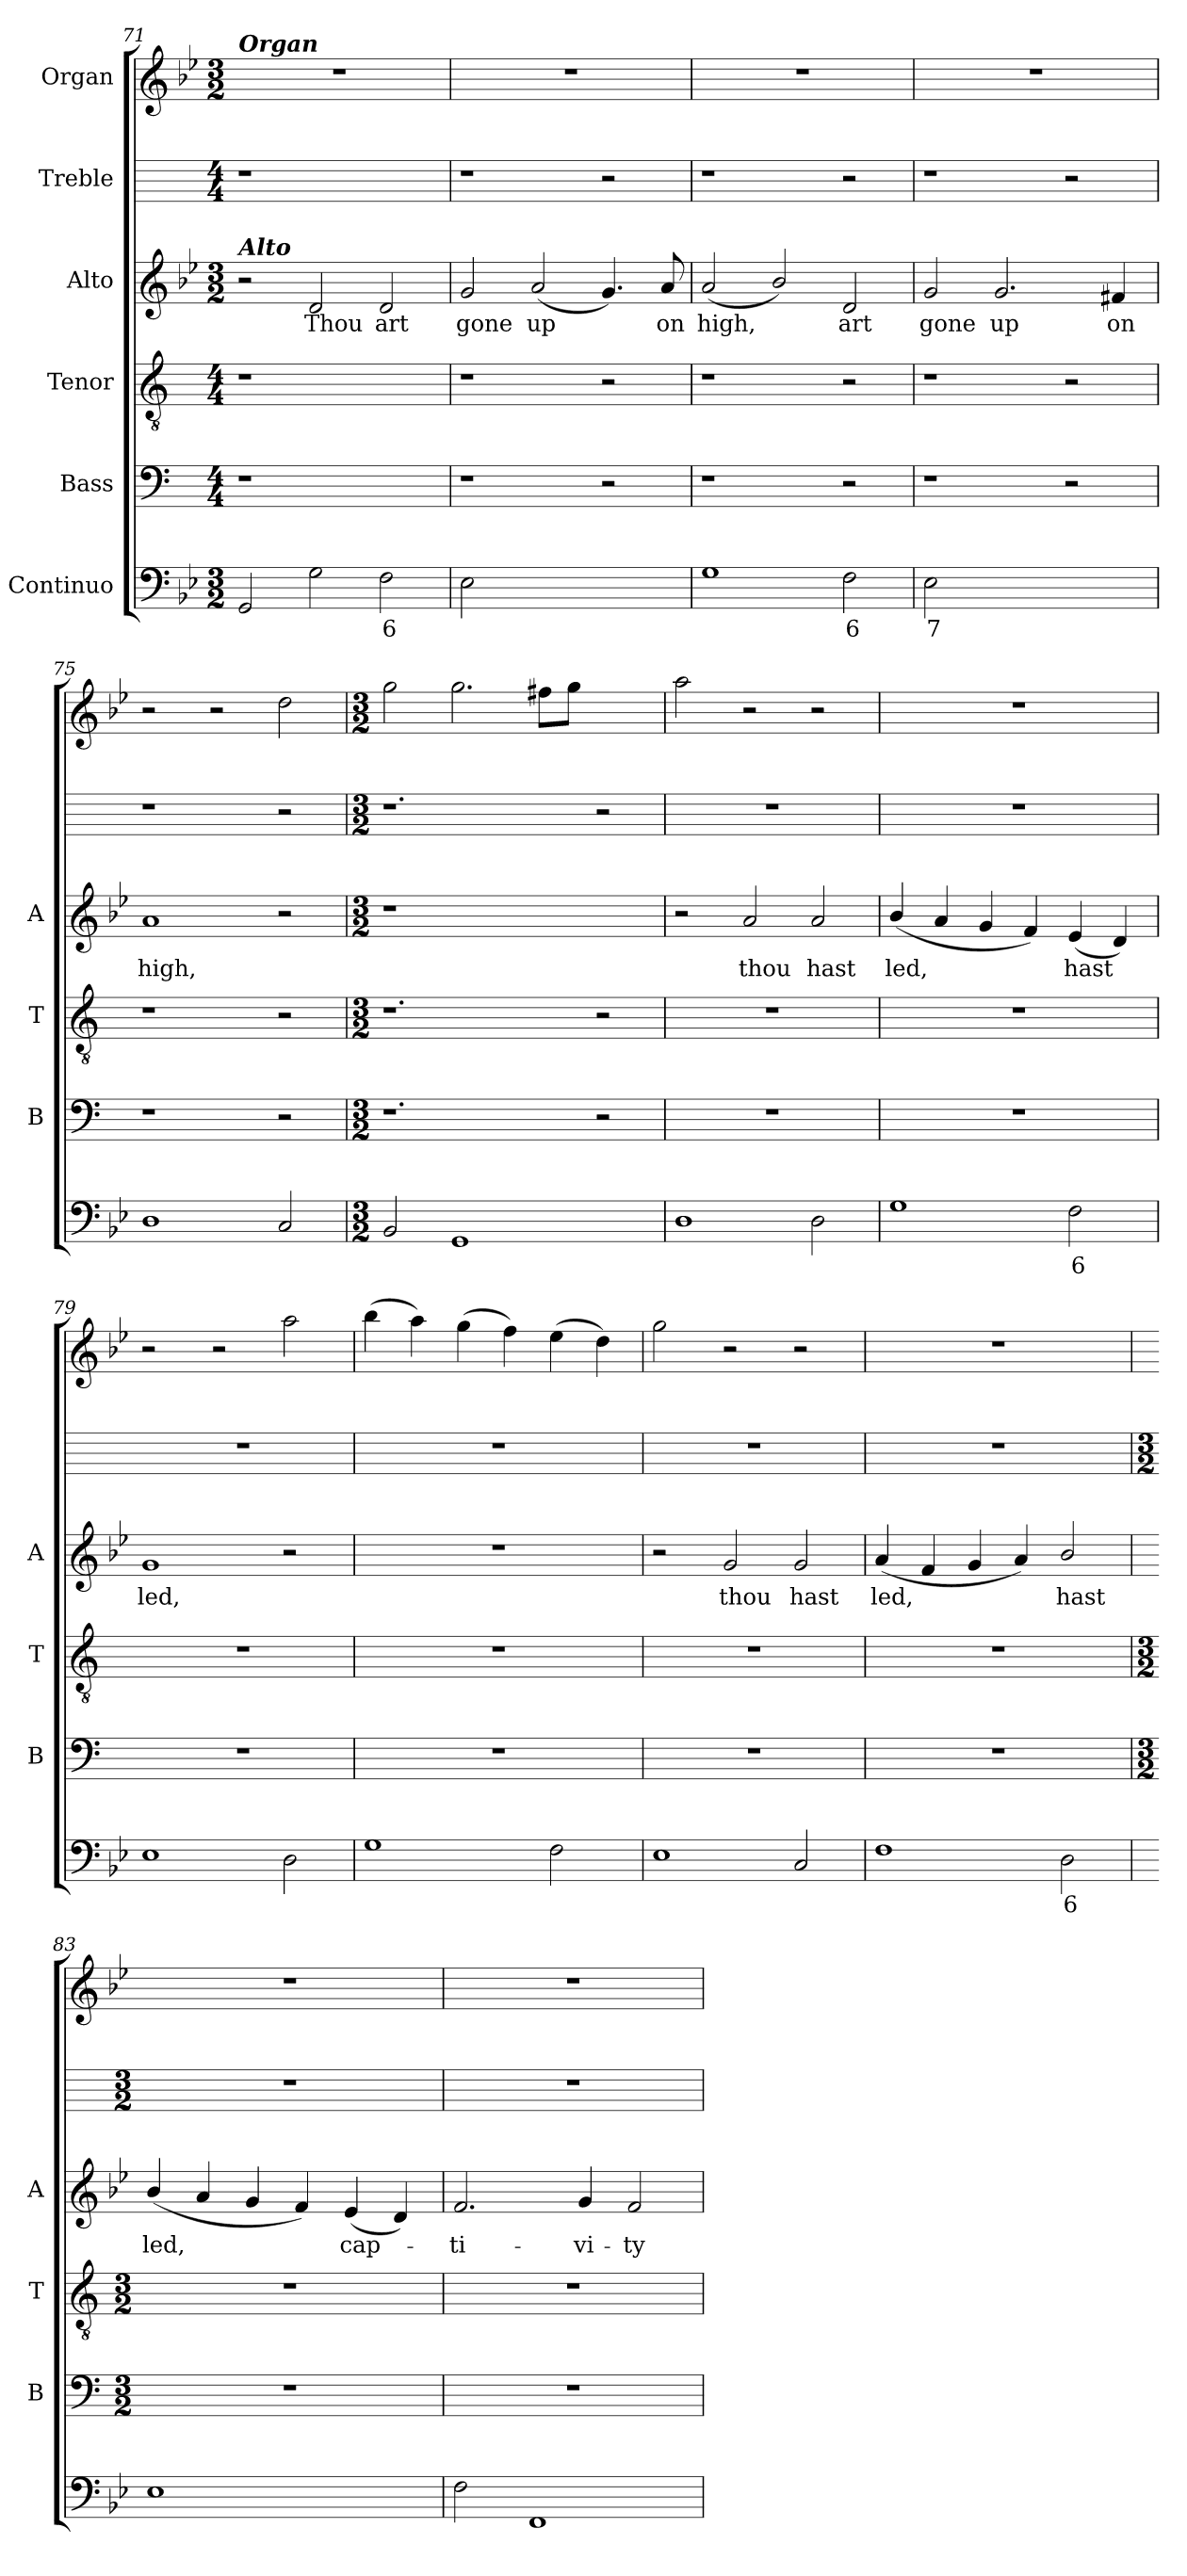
**kern	**text	**kern	**kern	**kern	**text	**kern	**kern
*part6	*part6	*part5	*part4	*part3	*part3	*part2	*part1
*staff6	*staff6	*staff5	*staff4	*staff3	*staff3	*staff2	*staff1
*I"Continuo	*	*I"Bass	*I"Tenor	*I"Alto	*	*I"Treble	*I"Organ
*	*	*I'B	*I'T	*I'A	*	*	*
*clefF4	*	*clefF4	*clefGv2	*clefG2	*	*	*clefG2
*k[b-e-]	*	*k[]	*k[]	*k[b-e-]	*	*	*k[b-e-]
*B-:	*	*C:	*C:	*B-:	*	*	*B-:
*M3/2	*	*M4/4	*M4/4	*M3/2	*	*M4/4	*M3/2
=71	=71	=71	=71	=71	=71	=71	=71
!	!	!	!	!	!	!	!LO:TX:a:Bi:t=Organ
!	!	!	!	!LO:TX:a:Bi:t=Alto	!	!	!
!	!	!	!	!	!	!	!LO:N:vis=1
2GG	.	1r	1r	2r	.	1r	1.r
!	!	!	!	!	!LO:LY:b	!	!
2G	.	.	.	2d	Thou	.	.
!	!LO:LY:b	!	!	!	!LO:LY:b	!	!
2F	6	2ryy	2ryy	2d	art	2ryy	.
=72	=72	=72	=72	=72	=72	=72	=72
!	!	!	!	!	!LO:LY:b	!	!LO:N:vis=1
2E-	.	1r	1r	2g	gone	1r	1.r
!	!LO:LY:b	!	!	!	!LO:LY:b	!	!
[2Dyy	4	.	.	(<2a	up	.	.
!	!LO:LY:b	!	!	!	!	!	!
2Dyy]	3	2r	2r	4.g)	.	2r	.
!	!	!	!	!	!LO:LY:b	!	!
.	.	.	.	8a	on	.	.
=73	=73	=73	=73	=73	=73	=73	=73
!	!	!	!	!	!LO:LY:b	!	!LO:N:vis=1
1G	.	1r	1r	(<2a	high,	1r	1.r
.	.	.	.	2b-/)	.	.	.
!	!LO:LY:b	!	!	!	!LO:LY:b	!	!
2F	6	2r	2r	2d	art	2r	.
=74	=74	=74	=74	=74	=74	=74	=74
!	!LO:LY:b	!	!	!	!LO:LY:b	!	!LO:N:vis=1
2E-	7	1r	1r	2g	gone	1r	1.r
!	!LO:LY:b	!	!	!	!LO:LY:b	!	!
[2E-yy	7	.	.	2.g	up	.	.
!	!LO:LY:b	!	!	!	!	!	!
2E-yy]	6	2r	2r	.	.	2r	.
!	!	!	!	!	!LO:LY:b	!	!
.	.	.	.	4f#X	on	.	.
=75	=75	=75	=75	=75	=75	=75	=75
!	!	!	!	!	!LO:LY:b	!	!
1D	.	1r	1r	1a	high,	1r	2r
.	.	.	.	.	.	.	2r
2C	.	2r	2r	2r	.	2r	2dd
!!LO:LB:g=z
=76	=76	=76	=76	=76	=76	=76	=76
*M3/2	*	*M3/2	*M3/2	*M3/2	*	*M3/2	*M3/2
!	!	!	!	!LO:N:vis=1	!	!	!
2BB-	.	1.r	1.r	1.r	.	1.r	2gg
1GG	.	.	.	.	.	.	2.gg
.	.	.	.	.	.	.	8ff#XL
.	.	.	.	.	.	.	8ggJ
2ryy	.	2r	2r	2ryy	.	2r	2ryy
=77	=77	=77	=77	=77	=77	=77	=77
1D	.	1.r	1.r	2r	.	1.r	2aa
!	!	!	!	!	!LO:LY:b	!	!
.	.	.	.	2a	thou	.	2r
!	!	!	!	!	!LO:LY:b	!	!
2D	.	.	.	2a	hast	.	2r
=78	=78	=78	=78	=78	=78	=78	=78
!	!	!	!	!	!LO:LY:b	!	!LO:N:vis=1
1G	.	1.r	1.r	(<4b-/	led,	1.r	1.r
.	.	.	.	4a	.	.	.
.	.	.	.	4g	.	.	.
.	.	.	.	4f)	.	.	.
!	!LO:LY:b	!	!	!	!LO:LY:b	!	!
2F	6	.	.	(<4e-	hast	.	.
.	.	.	.	4d)	.	.	.
=79	=79	=79	=79	=79	=79	=79	=79
!	!	!	!	!	!LO:LY:b	!	!
1E-	.	1.r	1.r	1g	led,	1.r	2r
.	.	.	.	.	.	.	2r
2D	.	.	.	2r	.	.	2aa
=80	=80	=80	=80	=80	=80	=80	=80
!	!	!	!	!LO:N:vis=1	!	!	!
1G	.	1.r	1.r	1.r	.	1.r	(>4bb-
.	.	.	.	.	.	.	4aa)
.	.	.	.	.	.	.	(>4gg
.	.	.	.	.	.	.	4ff)
2F	.	.	.	.	.	.	(>4ee-
.	.	.	.	.	.	.	4dd)
=81	=81	=81	=81	=81	=81	=81	=81
1E-	.	1.r	1.r	2r	.	1.r	2gg
!	!	!	!	!	!LO:LY:b	!	!
.	.	.	.	2g	thou	.	2r
!	!	!	!	!	!LO:LY:b	!	!
2C	.	.	.	2g	hast	.	2r
=82	=82	=82	=82	=82	=82	=82	=82
!	!	!	!	!	!LO:LY:b	!	!LO:N:vis=1
1F	.	1.r	1.r	(<4a	led,	1.r	1.r
.	.	.	.	4f	.	.	.
.	.	.	.	4g	.	.	.
.	.	.	.	4a)	.	.	.
!	!LO:LY:b	!	!	!	!LO:LY:b	!	!
2D	6	.	.	2b-/	hast	.	.
!!LO:LB:g=z
=83	=83	=83	=83	=83	=83	=83	=83
*	*	*M3/2	*M3/2	*	*	*M3/2	*
!	!	!	!	!	!LO:LY:b	!	!LO:N:vis=1
1E-	.	1.r	1.r	(<4b-/	led,	1.r	1.r
.	.	.	.	4a	.	.	.
.	.	.	.	4g	.	.	.
.	.	.	.	4f)	.	.	.
!	!LO:LY:b	!	!	!	!LO:LY:b	!	!
[4Gyy	6	.	.	(<4e-	cap-	.	.
!	!LO:LY:b	!	!	!	!	!	!
4Gyy]	5	.	.	4d)	.	.	.
=84	=84	=84	=84	=84	=84	=84	=84
!	!	!	!	!	!LO:LY:b	!	!LO:N:vis=1
2F	.	1.r	1.r	2.f	ti-	1.r	1.r
1FF	.	.	.	.	.	.	.
!	!	!	!	!	!LO:LY:b	!	!
.	.	.	.	4g	-vi-	.	.
!	!	!	!	!	!LO:LY:b	!	!
.	.	.	.	2f	-ty	.	.
=	=	=	=	=	=	=	=
*-	*-	*-	*-	*-	*-	*-	*-
